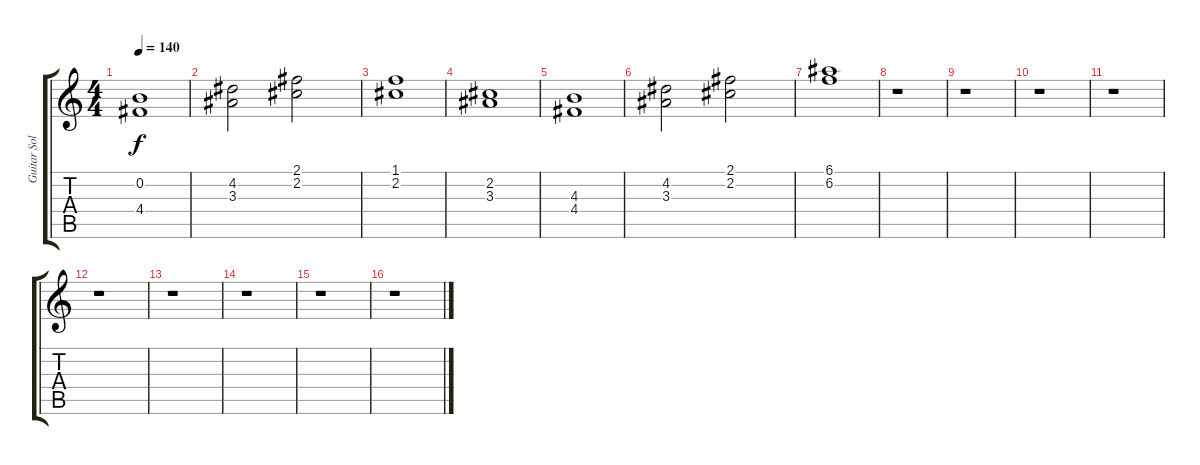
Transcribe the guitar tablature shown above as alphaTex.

\track ("Guitar Solo" "Guitar Sol") {instrument distortionguitar}
\staff {score tabs}
\tuning (E4 B3 G3 D3 A2 E2) {hide}
\ts (4 4)
\tempo 140
\clef g2
\ks c
(0.2 4.4{t}).1{dy f} |
(4.2 3.3).2 (2.1 2.2).2 |
(1.1 2.2).1 |
(2.2 3.3).1 |
(4.3 4.4).1 |
(4.2 3.3).2 (2.1 2.2).2 |
(6.1 6.2).1 |
r.1 |
r.1 |
r.1 |
r.1 |
r.1 |
r.1 |
r.1 |
r.1 |
r.1
